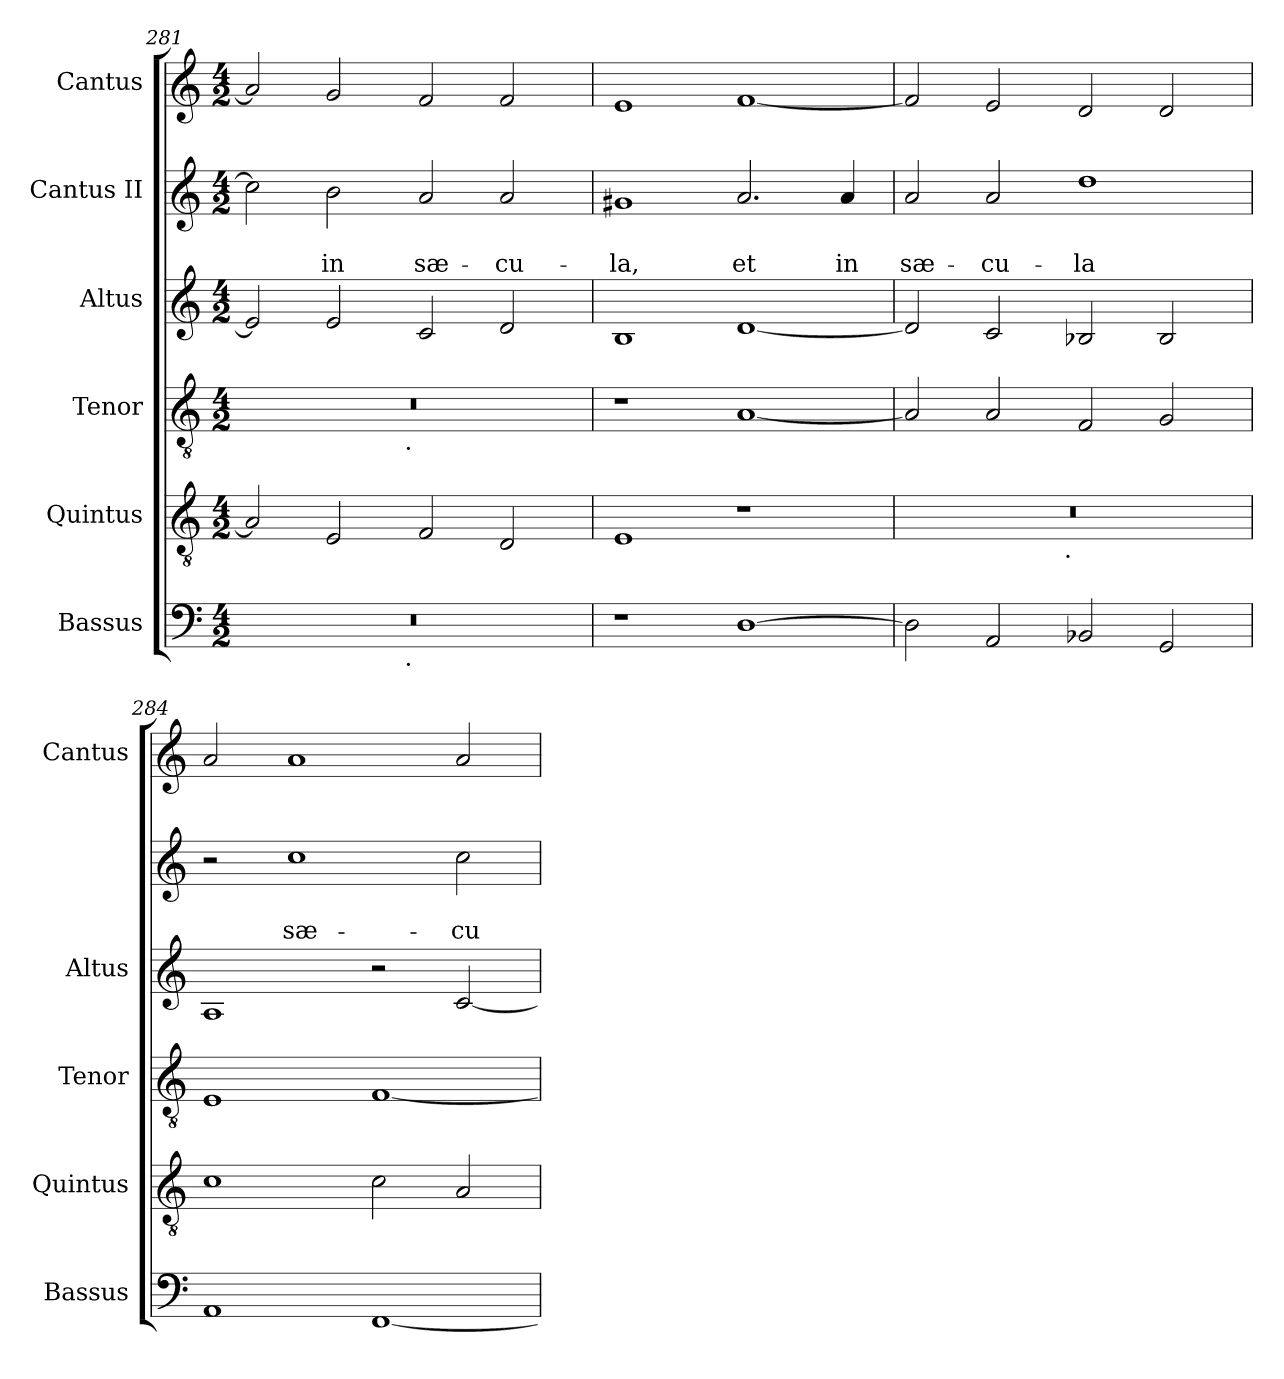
**kern	**kern	**kern	**kern	**kern	**text	**text	**kern
*part6	*part5	*part4	*part3	*part2	*part2	*part2	*part1
*staff6	*staff5	*staff4	*staff3	*staff2	*staff2	*staff2	*staff1
*I"Bassus	*I"Quintus	*I"Tenor	*I"Altus	*I"Cantus II	*	*	*I"Cantus
*I'Bassus	*I'Quintus	*I'Tenor	*I'Altus	*	*	*	*I'Cantus
!!LO:PB:g=z
*clefF4	*clefGv2	*clefGv2	*clefG2	*clefG2	*	*	*clefG2
*k[]	*k[]	*k[]	*k[]	*k[]	*	*	*k[]
*C:	*C:	*C:	*C:	*C:	*	*	*C:
*M4/2	*M4/2	*M4/2	*M4/2	*M4/2	*	*	*M4/2
=281	=281	=281	=281	=281	=281	=281	=281
*^	*	*^	*	*	*	*	*
0r	2ryy	2A/]	0r	2ryy	2e/]	2cc\]	.	.	2a/]
!	!	!	!	!	!	!	!	!LO:LY:b	!
.	4...ryy	2E/	.	4...ryy	2e/	2b\	.	in	2g/
!	!	!	!	!LO:TX:b:t=.	!	!	!	!	!
!	!LO:TX:b:t=.	!	!	!	!	!	!	!	!
.	1ryy	.	.	1ryy	.	.	.	.	.
!	!	!	!	!	!	!	!	!LO:LY:b	!
.	.	2F/	.	.	2c/	2a/	.	sæ-	2f/
!	!	!	!	!	!	!	!	!LO:LY:b	!
.	.	2D/	.	.	2d/	2a/	.	-cu-	2f/
.	32ryy	.	.	32ryy	.	.	.	.	.
=282	=282	=282	=282	=282	=282	=282	=282	=282	=282
!	!	!	!	!	!	!	!	!LO:LY:b	!
*v	*v	*	*v	*v	*	*	*	*	*
1r	1E	1r	1B	1g#X	.	-la,	1e
!	!	!	!	!	!	!LO:LY:b	!
[>1D	1r	[<1A	[<1d	2.a/	.	et	[<1f
!	!	!	!	!	!	!LO:LY:b	!
.	.	.	.	4a/	.	in	.
=283	=283	=283	=283	=283	=283	=283	=283
!	!	!	!	!	!	!LO:LY:b	!
*	*^	*	*	*	*	*	*
2D\]	0r	2ryy	2A/]	2d/]	2a/	.	sæ-	2f/]
!	!	!	!	!	!	!	!LO:LY:b	!
2AA/	.	4...ryy	2A/	2c/	2a/	.	-cu-	2e/
!	!	!LO:TX:b:t=.	!	!	!	!	!	!
.	.	1ryy	.	.	.	.	.	.
!	!	!	!	!	!	!	!LO:LY:b	!
2BB-X/	.	.	2F/	2B-X/	1dd	.	-la	2d/
2GG/	.	.	2G/	2B-/	.	.	.	2d/
.	.	32ryy	.	.	.	.	.	.
*	*v	*v	*	*	*	*	*	*
=284	=284	=284	=284	=284	=284	=284	=284
1AA	1c	1E	1A	2r	.	.	2a/
!	!	!	!	!	!	!LO:LY:b	!
.	.	.	.	1cc	.	sæ-	1a
[<1FF	2c\	[<1F	2r	.	.	.	.
!	!	!	!	!	!	!LO:LY:b	!
.	2A/	.	[<2c/	2cc\	.	-cu-	2a/
=	=	=	=	=	=	=	=
*-	*-	*-	*-	*-	*-	*-	*-
